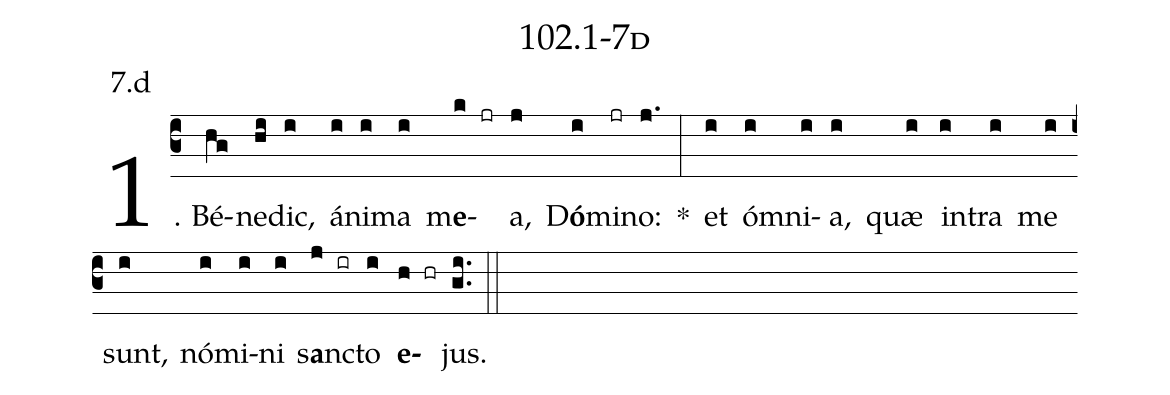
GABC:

name: 102.1-7d;
annotation: 7.d;
%%
(c3)1. Bé(hg)ne(hi)dic,(i) á(i)ni(i)ma(i) m<b>e</b>(k jr)a,(j) D<b>ó</b>(i)mi(jr)no:(j.) *(:) et(i) óm(i)ni(i)a,(i) quæ(i) in(i)tra(i) me(i) sunt,(i) nó(i)mi(i)ni(i) s<b>a</b>nc(j ir)to(i) <b>e</b>(h hr)jus.(gi..) (::)
